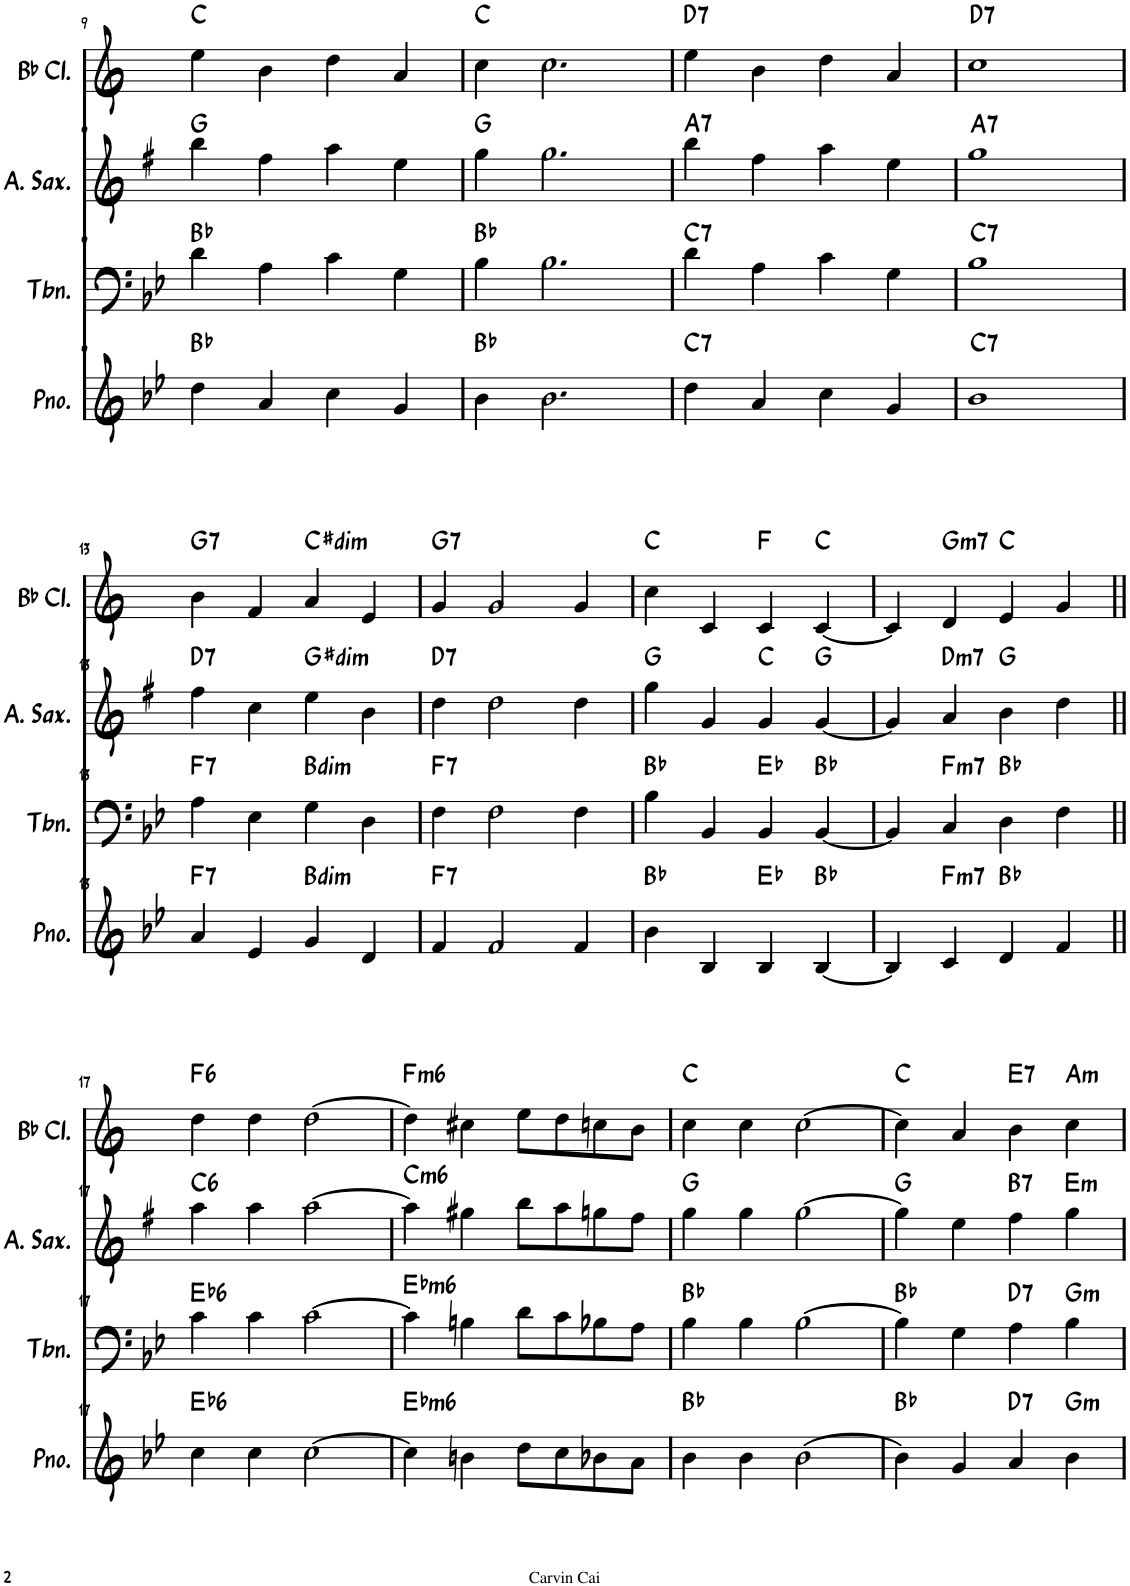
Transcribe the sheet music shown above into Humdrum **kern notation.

**kern	**harte	**kern	**harte	**kern	**harte	**kern	**harte
*part4	*part4	*part3	*part3	*part2	*part2	*part1	*part1
*staff4	*	*staff3	*	*staff2	*	*staff1	*
*I"钢琴	*	*I"长号	*	*I"中音萨克斯	*	*I"降B调单簧管	*
!!LO:PB:g=z
*clefG2	*	*clefF4	*	*clefG2	*	*clefG2	*
*	*	*	*	*Trd5c9	*	*Trd1c2	*
*k[b-e-]	*	*k[b-e-]	*	*k[f#]	*	*k[]	*
*M4/4	*	*M4/4	*	*M4/4	*	*M4/4	*
=9	=9	=9	=9	=9	=9	=9	=9
4dd\	Bb:maj	4d\	Bb:maj	4bb\	G:maj	4ee\	C:maj
4a/	.	4A\	.	4ff#\	.	4b\	.
4cc\	.	4c\	.	4aa\	.	4dd\	.
4g/	.	4G\	.	4ee\	.	4a/	.
=10	=10	=10	=10	=10	=10	=10	=10
4b-\	Bb:maj	4B-\	Bb:maj	4gg\	G:maj	4cc\	C:maj
2.b-\	.	2.B-\	.	2.gg\	.	2.cc\	.
=11	=11	=11	=11	=11	=11	=11	=11
!	!LO:H:kt=7	!	!LO:H:kt=7	!	!LO:H:kt=7	!	!LO:H:kt=7
4dd\	C:7	4d\	C:7	4bb\	A:7	4ee\	D:7
4a/	.	4A\	.	4ff#\	.	4b\	.
4cc\	.	4c\	.	4aa\	.	4dd\	.
4g/	.	4G\	.	4ee\	.	4a/	.
=12	=12	=12	=12	=12	=12	=12	=12
!	!LO:H:kt=7	!	!LO:H:kt=7	!	!LO:H:kt=7	!	!LO:H:kt=7
1b-	C:7	1B-	C:7	1gg	A:7	1cc	D:7
!!LO:LB:g=z
=13	=13	=13	=13	=13	=13	=13	=13
!	!LO:H:kt=7	!	!LO:H:kt=7	!	!LO:H:kt=7	!	!LO:H:kt=7
4a/	F:7	4A\	F:7	4ff#\	D:7	4b\	G:7
4e-/	.	4E-\	.	4cc\	.	4f/	.
!	!LO:H:kt=dim	!	!LO:H:kt=dim	!	!LO:H:kt=dim	!	!LO:H:kt=dim
4g/	B:dim	4G\	B:dim	4ee\	G#:dim	4a/	C#:dim
4d/	.	4D\	.	4b\	.	4e/	.
=14	=14	=14	=14	=14	=14	=14	=14
!	!LO:H:kt=7	!	!LO:H:kt=7	!	!LO:H:kt=7	!	!LO:H:kt=7
4f/	F:7	4F\	F:7	4dd\	D:7	4g/	G:7
2f/	.	2F\	.	2dd\	.	2g/	.
4f/	.	4F\	.	4dd\	.	4g/	.
=15	=15	=15	=15	=15	=15	=15	=15
4b-\	Bb:maj	4B-\	Bb:maj	4gg\	G:maj	4cc\	C:maj
4B-/	.	4BB-/	.	4g/	.	4c/	.
4B-/	Eb:maj	4BB-/	Eb:maj	4g/	C:maj	4c/	F:maj
[4B-/	Bb:maj	[4BB-/	Bb:maj	[4g/	G:maj	[4c/	C:maj
=16	=16	=16	=16	=16	=16	=16	=16
4B-/]	.	4BB-/]	.	4g/]	.	4c/]	.
!	!LO:H:kt=m7	!	!LO:H:kt=m7	!	!LO:H:kt=m7	!	!LO:H:kt=m7
4c/	F:min7	4C/	F:min7	4a/	D:min7	4d/	G:min7
4d/	Bb:maj	4D\	Bb:maj	4b\	G:maj	4e/	C:maj
4f/	.	4F\	.	4dd\	.	4g/	.
!!LO:LB:g=z
=17||	=17||	=17||	=17||	=17||	=17||	=17||	=17||
!	!LO:H:kt=6	!	!LO:H:kt=6	!	!LO:H:kt=6	!	!LO:H:kt=6
4cc\	Eb:maj6	4c\	Eb:maj6	4aa\	C:maj6	4dd\	F:maj6
4cc\	.	4c\	.	4aa\	.	4dd\	.
[2cc\	.	[2c\	.	[2aa\	.	[2dd\	.
=18	=18	=18	=18	=18	=18	=18	=18
!	!LO:H:kt=m6	!	!LO:H:kt=m6	!	!LO:H:kt=m6	!	!LO:H:kt=m6
4cc\]	Eb:min6	4c\]	Eb:min6	4aa\]	C:min6	4dd\]	F:min6
4bn\	.	4Bn\	.	4gg#X\	.	4cc#X\	.
8dd\L	.	8d\L	.	8bb\L	.	8ee\L	.
8cc\	.	8c\	.	8aa\	.	8dd\	.
8b-X\	.	8B-X\	.	8ggn\	.	8ccn\	.
8a\J	.	8A\J	.	8ff#\J	.	8b\J	.
=19	=19	=19	=19	=19	=19	=19	=19
4b-\	Bb:maj	4B-\	Bb:maj	4gg\	G:maj	4cc\	C:maj
4b-\	.	4B-\	.	4gg\	.	4cc\	.
[2b-\	.	[2B-\	.	[2gg\	.	[2cc\	.
=20	=20	=20	=20	=20	=20	=20	=20
4b-\]	Bb:maj	4B-\]	Bb:maj	4gg\]	G:maj	4cc\]	C:maj
4g/	.	4G\	.	4ee\	.	4a/	.
!	!LO:H:kt=7	!	!LO:H:kt=7	!	!LO:H:kt=7	!	!LO:H:kt=7
4a/	D:7	4A\	D:7	4ff#\	B:7	4b\	E:7
!	!LO:H:kt=m	!	!LO:H:kt=m	!	!LO:H:kt=m	!	!LO:H:kt=m
4b-\	G:min	4B-\	G:min	4gg\	E:min	4cc\	A:min
=	=	=	=	=	=	=	=
*-	*-	*-	*-	*-	*-	*-	*-
